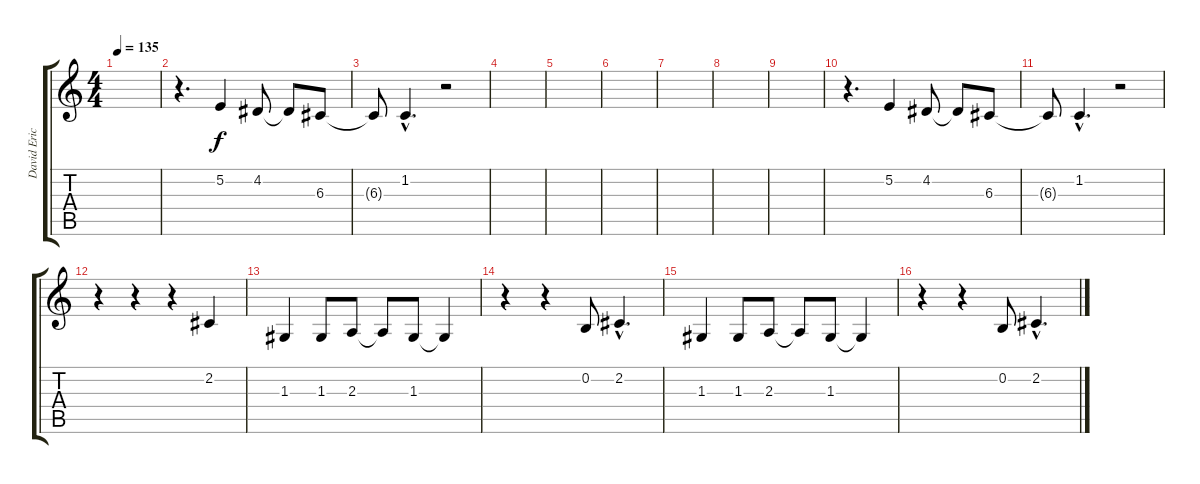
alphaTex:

\track ("David Eric Grohl (Voix de fond)" "David Eric") {instrument englishhorn}
\staff {score tabs}
\tuning (E4 B3 G3 D3 A2 E2) {hide}
\ts (4 4)
\tempo 135
\clef g2
\ks c
|
r.4{d} 5.2.4 4.2.8 4.2{t}.8 6.3.8 |
6.3{t}.8 1.2{hac}.4{d} r.2 |
|
|
|
|
|
|
r.4{d} 5.2.4 4.2.8 4.2{t}.8 6.3.8 |
6.3{t}.8 1.2{hac}.4{d} r.2 |
r.4 r.4 r.4 2.2.4 |
1.3.4 1.3.8 2.3.8 2.3{t}.8 1.3.8 1.3{t}.4 |
r.4 r.4 0.2.8 2.2{hac}.4{d} |
1.3.4 1.3.8 2.3.8 2.3{t}.8 1.3.8 1.3{t}.4 |
r.4 r.4 0.2.8 2.2{hac}.4{d}
